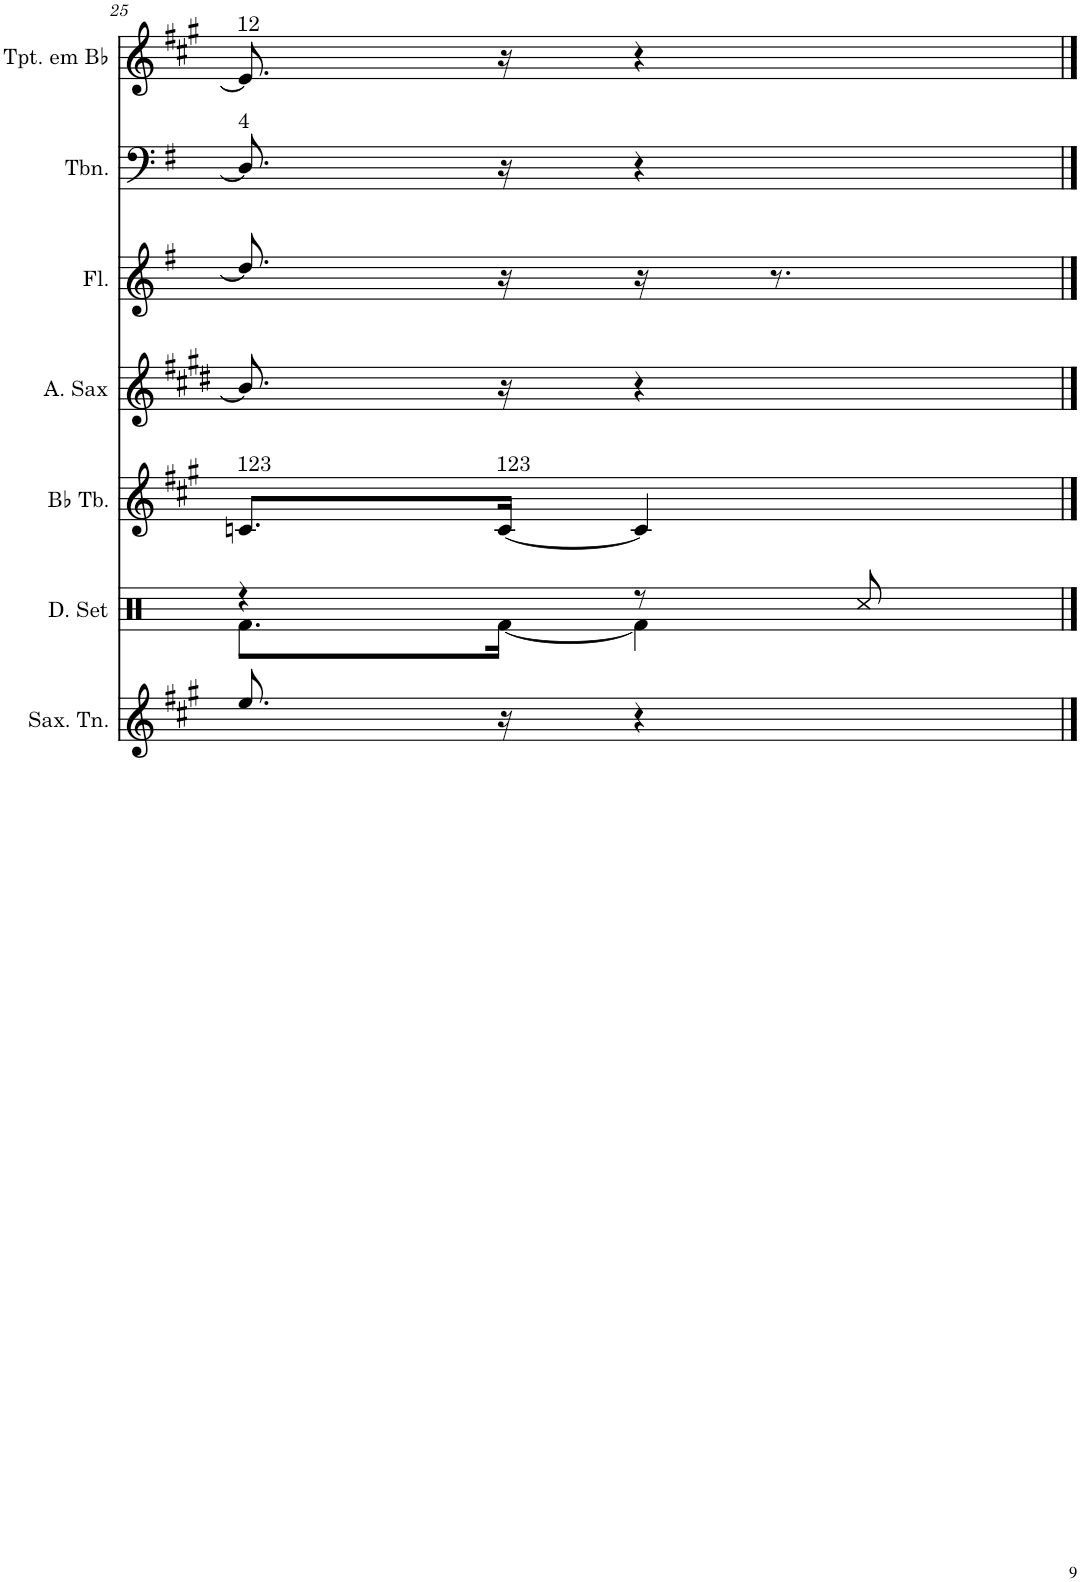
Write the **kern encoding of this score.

**kern	**kern	**kern	**kern	**kern	**kern	**kern
*part7	*part6	*part5	*part4	*part3	*part2	*part1
*staff7	*staff6	*staff5	*staff4	*staff3	*staff2	*staff1
*I"Saxofone Tenor	*I"Drumset	*I"Bb Tuba	*I"Saxofone Alto	*I"Flauta Transversal	*I"Trombone	*I"Trompete em Bb
*I'Sax. Tn.	*I'D. Set	*I'Bb Tb.	*	*I'Fl.	*I'Tbn.	*I'Tpt. em Bb
!!LO:PB:g=z
*clefG2	*clefX	*clefG2	*clefG2	*clefG2	*clefF4	*clefG2
*Trd8c14	*	*Trd15c25	*Trd5c9	*	*	*Trd1c2
*k[f#c#g#]	*k[]	*k[f#c#g#]	*k[f#c#g#d#]	*k[f#]	*k[f#]	*k[f#c#g#]
*M2/4	*M2/4	*M2/4	*M2/4	*M2/4	*M2/4	*M2/4
=25	=25	=25	=25	=25	=25	=25
*	*^	*	*	*	*	*
!	!	!	!	!	!	!	!LO:TX:a:t=12
!	!	!	!	!	!	!LO:TX:a:t=4	!
!	!	!	!LO:TX:a:t=123	!	!	!	!
8.ee/	4r	8.Rf\L	8.cn/L	8.b/]	8.dd/]	8.D/]	8.e/]
!	!	!	!LO:TX:a:t=123	!	!	!	!
16r	.	[16Rf\Jk	[16c/Jk	16r	16r	16r	16r
4r	8r	4Rf\]	4c/]	4r	16r	4r	4r
.	.	.	.	.	8.r	.	.
.	8Rcc/	.	.	.	.	.	.
*	*v	*v	*	*	*	*	*
==	==	==	==	==	==	==
*-	*-	*-	*-	*-	*-	*-
